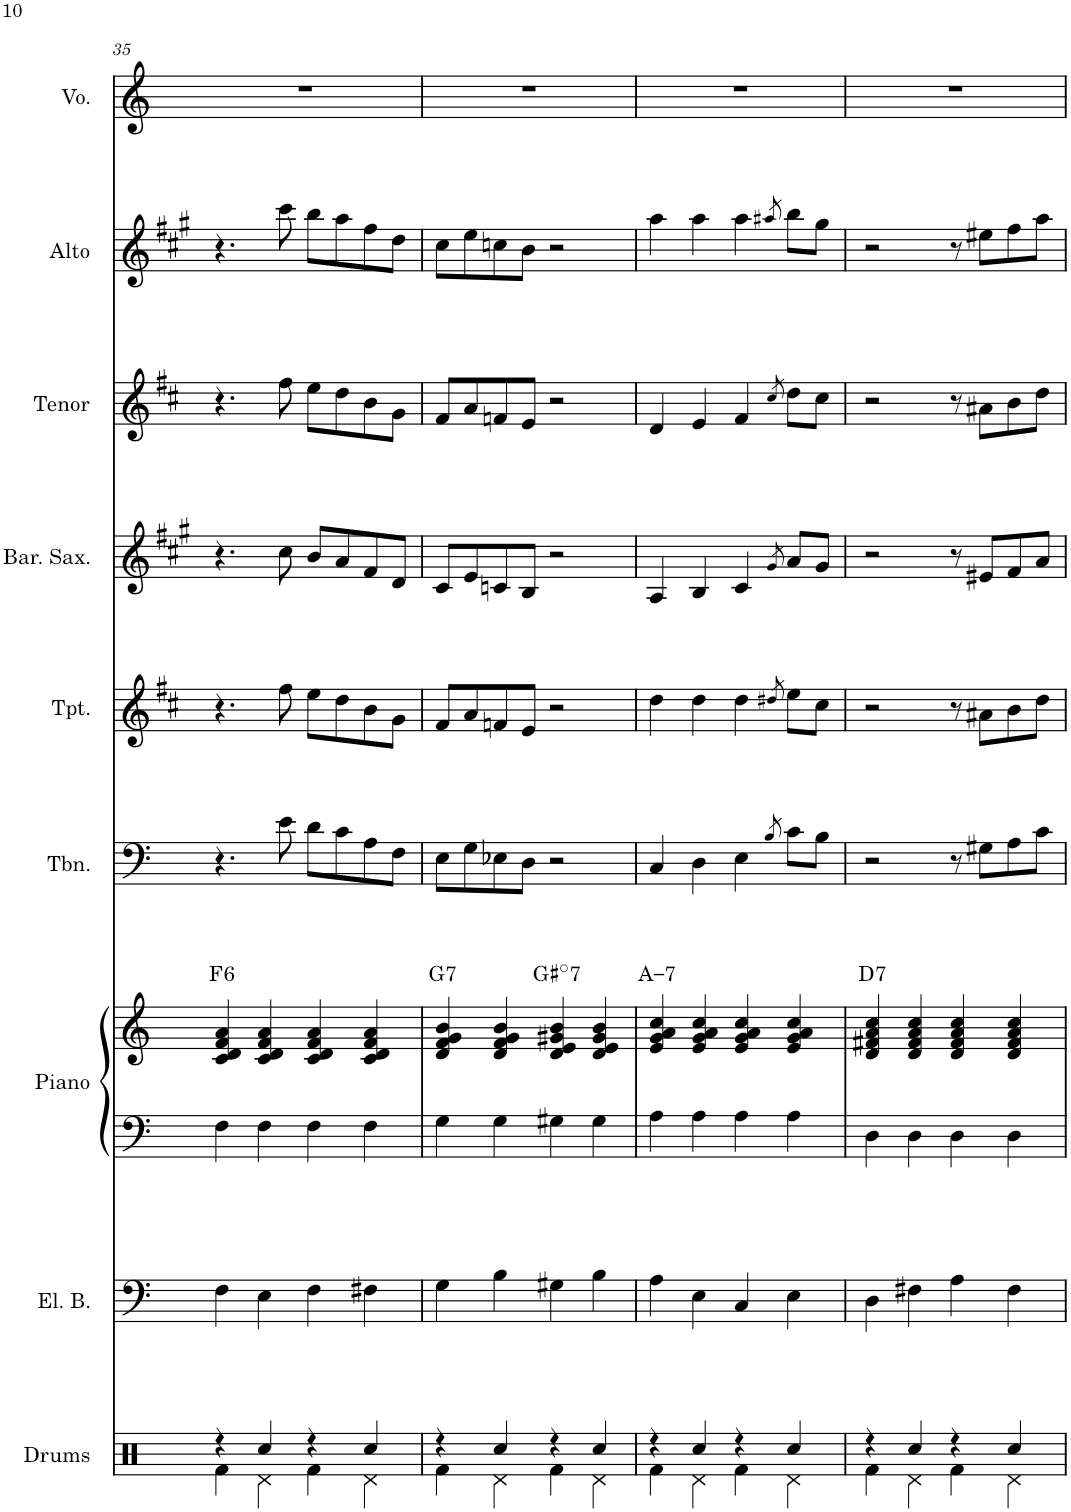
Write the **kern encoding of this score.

**kern	**kern	**kern	**kern	**harte	**kern	**kern	**kern	**kern	**kern	**kern
*part9	*part8	*part7	*part7	*part7	*part6	*part5	*part4	*part3	*part2	*part1
*staff10	*staff9	*staff8	*staff7	*	*staff6	*staff5	*staff4	*staff3	*staff2	*staff1
*I"Drums	*I"Electric Bass	*I"Piano	*	*	*I"Trombone	*I"Trumpet	*I"Baritone Saxophone	*I"Tenor Sax	*I"Alto Sax	*I"Voice
*I'Drums	*I'El. B.	*I'Piano	*	*	*I'Tbn.	*I'Tpt.	*I'Bar. Sax.	*I'Tenor	*I'Alto	*I'Vo.
!!LO:PB:g=z
*clefX	*clefF4	*clefF4	*clefG2	*	*clefF4	*clefG2	*clefG2	*clefG2	*clefG2	*clefG2
*	*Trd7c12	*	*	*	*	*Trd1c2	*Trd12c21	*Trd8c14	*Trd5c9	*
*k[]	*k[]	*k[]	*k[]	*	*k[]	*k[f#c#]	*k[f#c#g#]	*k[f#c#]	*k[f#c#g#]	*k[]
*M4/4	*M4/4	*M4/4	*M4/4	*	*M4/4	*M4/4	*M4/4	*M4/4	*M4/4	*M4/4
=35	=35	=35	=35	=35	=35	=35	=35	=35	=35	=35
*^	*	*	*	*	*	*	*	*	*	*
!	!	!	!	!	!LO:H:kt=6	!	!	!	!	!	!
4r	4Rf\	4F\	4F\	4c/ 4d/ 4f/ 4a/	F:maj6	4.r	4.r	4.r	4.r	4.r	1r
4Rcc/	4Rd\	4E\	4F\	4c/ 4d/ 4f/ 4a/	.	.	.	.	.	.	.
.	.	.	.	.	.	8e\	8ff#\	8cc#\	8ff#\	8ccc#\	.
4r	4Rf\	4F\	4F\	4c/ 4d/ 4f/ 4a/	.	8d\L	8ee\L	8b/L	8ee\L	8bb\L	.
.	.	.	.	.	.	8c\	8dd\	8a/	8dd\	8aa\	.
4Rcc/	4Rd\	4F#X\	4F\	4c/ 4d/ 4f/ 4a/	.	8A\	8b\	8f#/	8b\	8ff#\	.
.	.	.	.	.	.	8F\J	8g\J	8d/J	8g\J	8dd\J	.
=36	=36	=36	=36	=36	=36	=36	=36	=36	=36	=36	=36
!	!	!	!	!	!LO:H:kt=7	!	!	!	!	!	!
4r	4Rf\	4G\	4G\	4d/ 4f/ 4g/ 4b/	G:7	8E\L	8f#/L	8c#/L	8f#/L	8cc#\L	1r
.	.	.	.	.	.	8G\	8a/	8e/	8a/	8ee\	.
4Rcc/	4Rd\	4B\	4G\	4d/ 4f/ 4g/ 4b/	.	8E-X\	8fn/	8cn/	8fn/	8ccn\	.
.	.	.	.	.	.	8D\J	8e/J	8B/J	8e/J	8b\J	.
!	!	!	!	!	!LO:H:kt=7	!	!	!	!	!	!
4r	4Rf\	4G#X\	4G#X\	4d/ 4e/ 4g#X/ 4b/	G#:dim7	2r	2r	2r	2r	2r	.
4Rcc/	4Rd\	4B\	4G#\	4d/ 4e/ 4g#/ 4b/	.	.	.	.	.	.	.
=37	=37	=37	=37	=37	=37	=37	=37	=37	=37	=37	=37
!	!	!	!	!	!LO:H:kt=7	!	!	!	!	!	!
4r	4Rf\	4A\	4A\	4e/ 4g/ 4a/ 4cc/	A:min7	4C/	4dd\	4A/	4d/	4aa\	1r
4Rcc/	4Rd\	4E\	4A\	4e/ 4g/ 4a/ 4cc/	.	4D\	4dd\	4B/	4e/	4aa\	.
4r	4Rf\	4C/	4A\	4e/ 4g/ 4a/ 4cc/	.	4E\	4dd\	4c#/	4f#/	4aa\	.
.	.	.	.	.	.	8qB/	8qdd#X/	8qg#/	8qcc#/	8qaa#X/	.
4Rcc/	4Rd\	4E\	4A\	4e/ 4g/ 4a/ 4cc/	.	8c\L	8ee\L	8a/L	8dd\L	8bb\L	.
.	.	.	.	.	.	8B\J	8cc#\J	8g#/J	8cc#\J	8gg#\J	.
=38	=38	=38	=38	=38	=38	=38	=38	=38	=38	=38	=38
!	!	!	!	!	!LO:H:kt=7	!	!	!	!	!	!
4r	4Rf\	4D\	4D\	4d/ 4f#X/ 4a/ 4cc/	D:7	2r	2r	2r	2r	2r	1r
4Rcc/	4Rd\	4F#X\	4D\	4d/ 4f#/ 4a/ 4cc/	.	.	.	.	.	.	.
4r	4Rf\	4A\	4D\	4d/ 4f#/ 4a/ 4cc/	.	8r	8r	8r	8r	8r	.
.	.	.	.	.	.	8G#X\L	8a#X\L	8e#X/L	8a#X\L	8ee#X\L	.
4Rcc/	4Rd\	4F#\	4D\	4d/ 4f#/ 4a/ 4cc/	.	8A\	8b\	8f#/	8b\	8ff#\	.
.	.	.	.	.	.	8c\J	8dd\J	8a/J	8dd\J	8aa\J	.
*v	*v	*	*	*	*	*	*	*	*	*	*
=	=	=	=	=	=	=	=	=	=	=
*-	*-	*-	*-	*-	*-	*-	*-	*-	*-	*-
